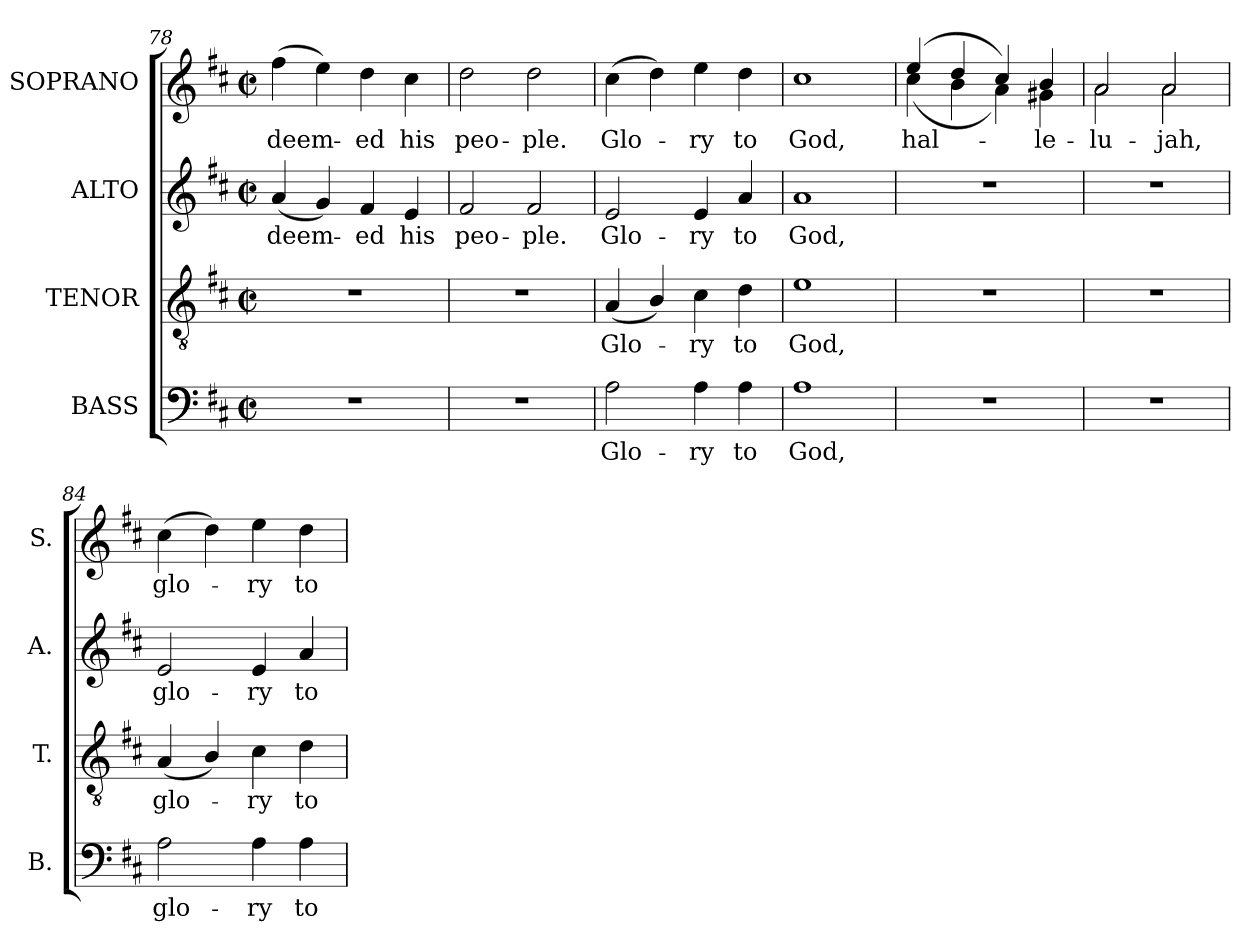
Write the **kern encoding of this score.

**kern	**text	**kern	**text	**kern	**text	**kern	**text
*part4	*part4	*part3	*part3	*part2	*part2	*part1	*part1
*staff4	*staff4	*staff3	*staff3	*staff2	*staff2	*staff1	*staff1
*I"BASS	*	*I"TENOR	*	*I"ALTO	*	*I"SOPRANO	*
*I'B.	*	*I'T.	*	*I'A.	*	*I'S.	*
*clefF4	*	*clefGv2	*	*clefG2	*	*clefG2	*
*	*	*ITrd7c12	*	*	*	*	*
*k[f#c#]	*	*k[f#c#]	*	*k[f#c#]	*	*k[f#c#]	*
*D:	*	*D:	*	*D:	*	*D:	*
*M2/2	*	*M2/2	*	*M2/2	*	*M2/2	*
*met(c|)	*	*met(c|)	*	*met(c|)	*	*met(c|)	*
=78	=78	=78	=78	=78	=78	=78	=78
!	!	!	!	!	!LO:LY:b:color=#000000	!	!
!	!	!	!	!	!	!	!LO:LY:b:color=#000000
1r	.	1r	.	(4ai/	-deem-	(4ff#i\	-deem-
.	.	.	.	4gi/)	.	4eei\)	.
!	!	!	!	!	!LO:LY:b:color=#000000	!	!
!	!	!	!	!	!	!	!LO:LY:b:color=#000000
.	.	.	.	4f#i/	-ed	4ddi\	-ed
!	!	!	!	!	!LO:LY:b:color=#000000	!	!
!	!	!	!	!	!	!	!LO:LY:b:color=#000000
.	.	.	.	4ei/	his	4cc#i\	his
!!LO:LB:g=z
=79	=79	=79	=79	=79	=79	=79	=79
!	!	!	!	!	!LO:LY:b:color=#000000	!	!
!	!	!	!	!	!	!	!LO:LY:b:color=#000000
1r	.	1r	.	2f#i/	peo-	2ddi\	peo-
!	!	!	!	!	!LO:LY:b:color=#000000	!	!
!	!	!	!	!	!	!	!LO:LY:b:color=#000000
.	.	.	.	2f#i/	-ple.	2ddi\	-ple.
=80	=80	=80	=80	=80	=80	=80	=80
!	!LO:LY:b:color=#000000	!	!	!	!	!	!
!	!	!	!LO:LY:b:color=#000000	!	!	!	!
!	!	!	!	!	!LO:LY:b:color=#000000	!	!
!	!	!	!	!	!	!	!LO:LY:b:color=#000000
2Ai\	Glo-	(4AAi/	Glo-	2ei/	Glo-	(4cc#i\	Glo-
.	.	4BBi/)	.	.	.	4ddi\)	.
!	!LO:LY:b:color=#000000	!	!	!	!	!	!
!	!	!	!LO:LY:b:color=#000000	!	!	!	!
!	!	!	!	!	!LO:LY:b:color=#000000	!	!
!	!	!	!	!	!	!	!LO:LY:b:color=#000000
4Ai\	-ry	4C#i\	-ry	4ei/	-ry	4eei\	-ry
!	!LO:LY:b:color=#000000	!	!	!	!	!	!
!	!	!	!LO:LY:b:color=#000000	!	!	!	!
!	!	!	!	!	!LO:LY:b:color=#000000	!	!
!	!	!	!	!	!	!	!LO:LY:b:color=#000000
4Ai\	to	4Di\	to	4ai/	to	4ddi\	to
=81	=81	=81	=81	=81	=81	=81	=81
!	!LO:LY:b:color=#000000	!	!	!	!	!	!
!	!	!	!LO:LY:b:color=#000000	!	!	!	!
!	!	!	!	!	!LO:LY:b:color=#000000	!	!
!	!	!	!	!	!	!	!LO:LY:b:color=#000000
1Ai	God,	1Ei	God,	1ai	God,	1cc#i	God,
=82	=82	=82	=82	=82	=82	=82	=82
!	!	!	!	!	!	!	!LO:LY:b:color=#000000
*	*	*	*	*	*	*^	*
1r	.	1r	.	1r	.	(4eei/	(4cc#i\	hal-
.	.	.	.	.	.	4ddi/	4bi\	.
.	.	.	.	.	.	4cc#i/)	4ai\)	.
!	!	!	!	!	!	!	!	!LO:LY:b:color=#000000
.	.	.	.	.	.	4bi/	4g#Xi\	-le-
=83	=83	=83	=83	=83	=83	=83	=83	=83
!	!	!	!	!	!	!	!	!LO:LY:b:color=#000000
1r	.	1r	.	1r	.	2ai/	2ai\	-lu-
!	!	!	!	!	!	!	!	!LO:LY:b:color=#000000
.	.	.	.	.	.	2ai/	2ai\	-jah,
*	*	*	*	*	*	*v	*v	*
=84	=84	=84	=84	=84	=84	=84	=84
*	*	*	*	*	*	*^	*
!	!LO:LY:b:color=#000000	!	!	!	!	!	!	!
*	*	*	*	*	*	*v	*v	*
*	*	*	*	*	*	*^	*
!	!	!	!LO:LY:b:color=#000000	!	!	!	!	!
*	*	*	*	*	*	*v	*v	*
*	*	*	*	*	*	*^	*
!	!	!	!	!	!LO:LY:b:color=#000000	!	!	!
*	*	*	*	*	*	*v	*v	*
*	*	*	*	*	*	*^	*
!	!	!	!	!	!	!	!	!LO:LY:b:color=#000000
*	*	*	*	*	*	*v	*v	*
2Ai\	glo-	(4AAi/	glo-	2ei/	glo-	(4cc#i\	glo-
.	.	4BBi/)	.	.	.	4ddi\)	.
!	!LO:LY:b:color=#000000	!	!	!	!	!	!
!	!	!	!LO:LY:b:color=#000000	!	!	!	!
!	!	!	!	!	!LO:LY:b:color=#000000	!	!
!	!	!	!	!	!	!	!LO:LY:b:color=#000000
4Ai\	-ry	4C#i\	-ry	4ei/	-ry	4eei\	-ry
!	!LO:LY:b:color=#000000	!	!	!	!	!	!
!	!	!	!LO:LY:b:color=#000000	!	!	!	!
!	!	!	!	!	!LO:LY:b:color=#000000	!	!
!	!	!	!	!	!	!	!LO:LY:b:color=#000000
4Ai\	to	4Di\	to	4ai/	to	4ddi\	to
=	=	=	=	=	=	=	=
*-	*-	*-	*-	*-	*-	*-	*-
